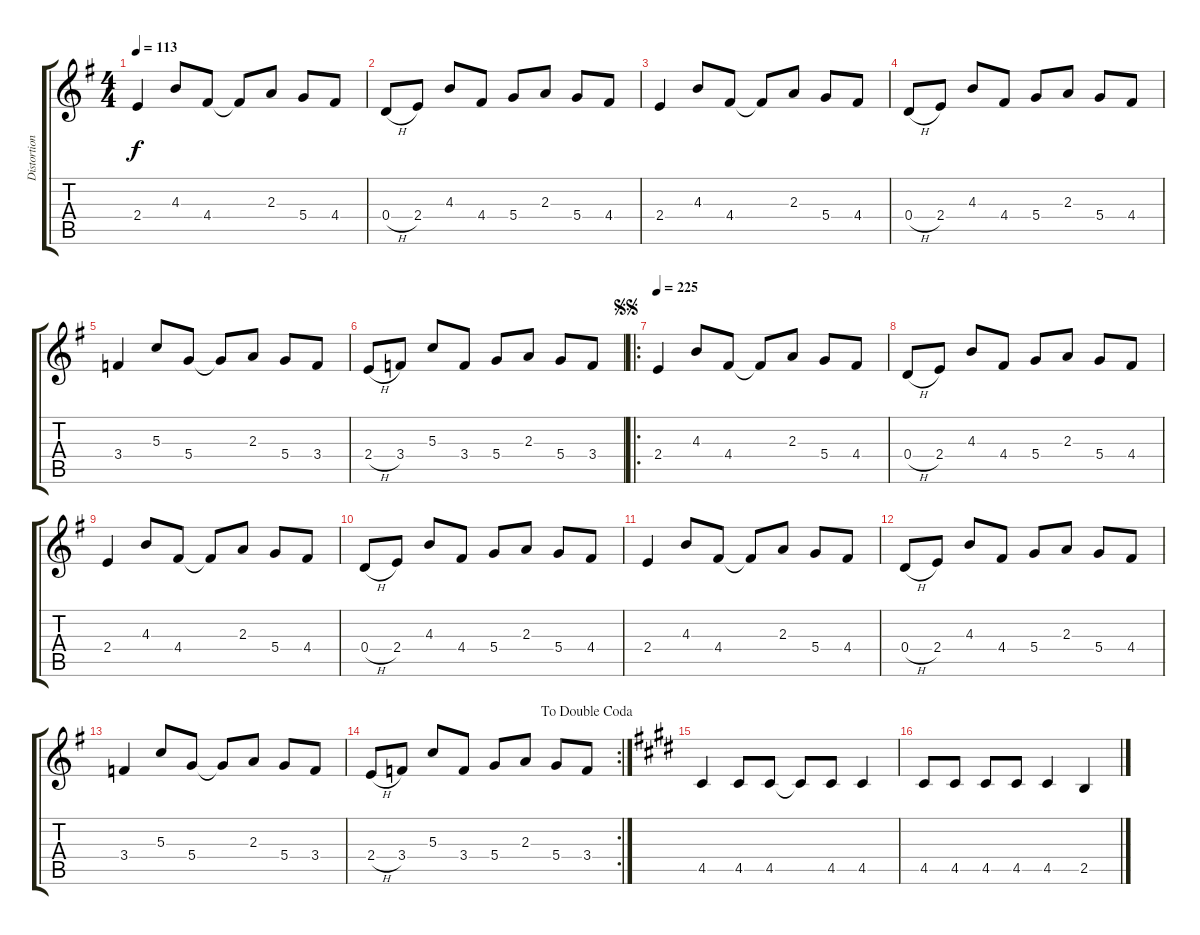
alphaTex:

\track ("Distortion Guitar" "Distortion") {instrument distortionguitar}
\staff {score tabs}
\tuning (E4 B3 G3 D3 A2 E2) {hide}
\ts (4 4)
\tempo 113
\clef g2
\ks g
2.4.4{dy f} 4.3.8 4.4.8 4.4{t}.8 2.3.8 5.4.8 4.4.8 |
0.4{h}.8 2.4.8 4.3.8 4.4.8 5.4.8 2.3.8 5.4.8 4.4.8 |
2.4.4 4.3.8 4.4.8 4.4{t}.8 2.3.8 5.4.8 4.4.8 |
0.4{h}.8 2.4.8 4.3.8 4.4.8 5.4.8 2.3.8 5.4.8 4.4.8 |
3.4.4 5.3.8 5.4.8 5.4{t}.8 2.3.8 5.4.8 3.4.8 |
2.4{h}.8 3.4.8 5.3.8 3.4.8 5.4.8 2.3.8 5.4.8 3.4.8 |
\ro
\jump segnosegno
\tempo 225
2.4.4 4.3.8 4.4.8 4.4{t}.8 2.3.8 5.4.8 4.4.8 |
0.4{h}.8 2.4.8 4.3.8 4.4.8 5.4.8 2.3.8 5.4.8 4.4.8 |
2.4.4 4.3.8 4.4.8 4.4{t}.8 2.3.8 5.4.8 4.4.8 |
0.4{h}.8 2.4.8 4.3.8 4.4.8 5.4.8 2.3.8 5.4.8 4.4.8 |
2.4.4 4.3.8 4.4.8 4.4{t}.8 2.3.8 5.4.8 4.4.8 |
0.4{h}.8 2.4.8 4.3.8 4.4.8 5.4.8 2.3.8 5.4.8 4.4.8 |
3.4.4 5.3.8 5.4.8 5.4{t}.8 2.3.8 5.4.8 3.4.8 |
\rc 2
\jump dadoublecoda
2.4{h}.8 3.4.8 5.3.8 3.4.8 5.4.8 2.3.8 5.4.8 3.4.8 |
\ks e
4.5.4 4.5.8 4.5.8 4.5{t}.8 4.5.8 4.5.4 |
\ks c#minor
4.5.8 4.5.8 4.5.8 4.5.8 4.5.4 2.5.4
